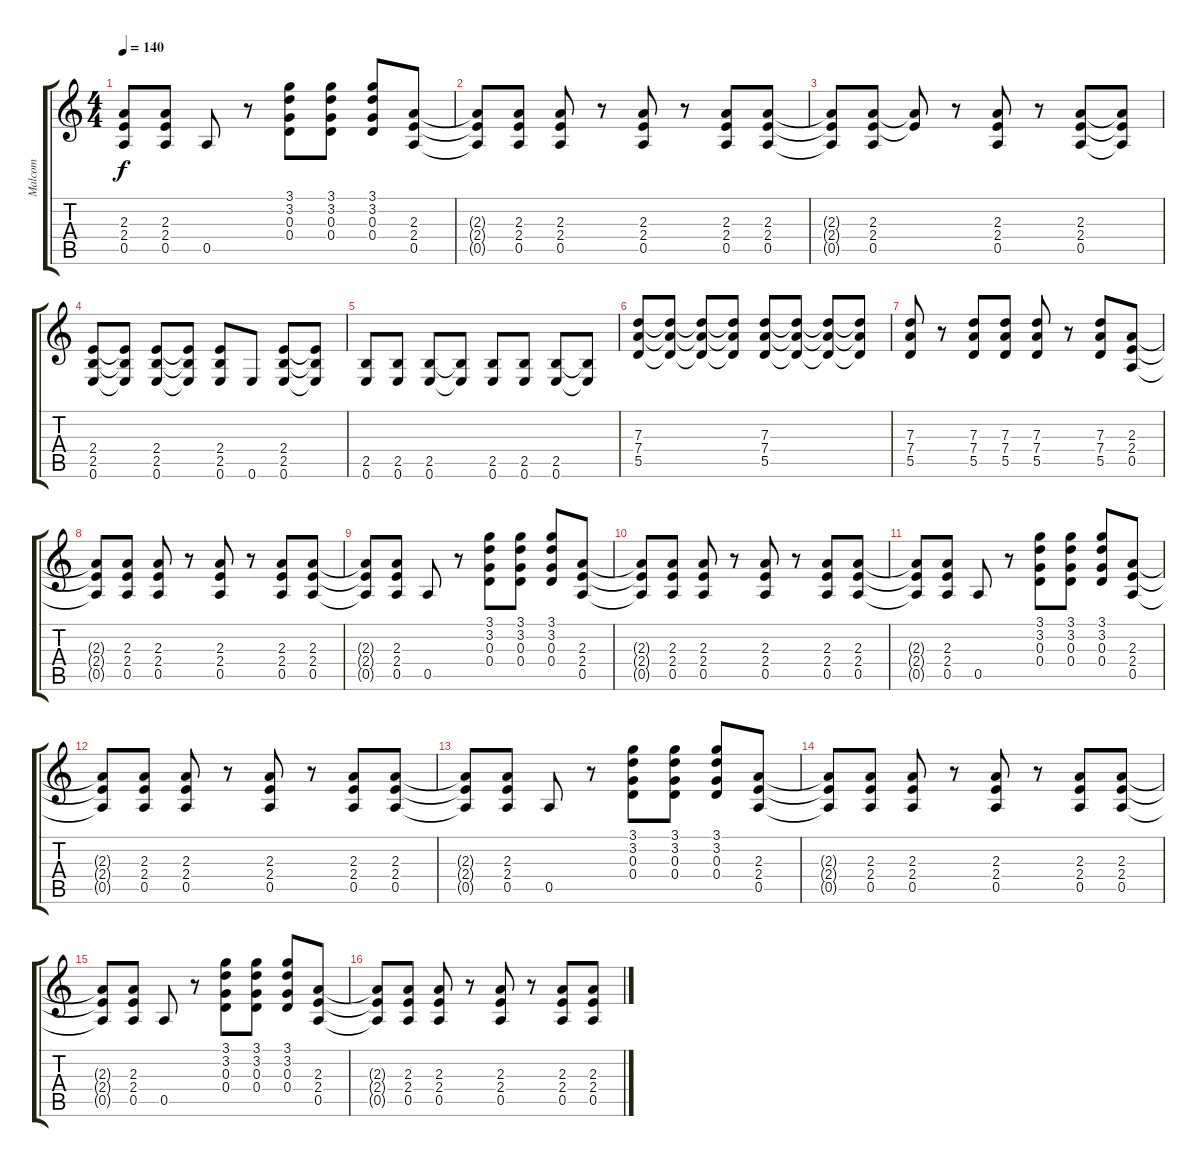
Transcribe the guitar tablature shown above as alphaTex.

\track ("Malcom" "Malcom") {instrument distortionguitar}
\staff {score tabs}
\tuning (E4 B3 G3 D3 A2 E2) {hide}
\ts (4 4)
\tempo 140
\clef g2
\ks c
(2.3{t} 2.4{t} 0.5{t}).8{dy f} (2.3 2.4 0.5).8 0.5.8 r.8 (3.1 3.2 0.3 0.4).8 (3.1 3.2 0.3 0.4).8 (3.1 3.2 0.3 0.4).8 (2.3 2.4 0.5).8 |
(2.3{t} 2.4{t} 0.5{t}).8 (2.3 2.4 0.5).8 (2.3 2.4 0.5).8 r.8 (2.3 2.4 0.5).8 r.8 (2.3 2.4 0.5).8 (2.3 2.4 0.5).8 |
(2.3{t} 2.4{t} 0.5{t}).8 (2.3 2.4 0.5).8 (2.3{t} 2.4{t}).8 r.8 (2.3 2.4 0.5).8 r.8 (2.3 2.4 0.5).8 (2.3{t} 2.4{t} 0.5{t}).8 |
(2.4 2.5 0.6).8 (2.4{t} 2.5{t} 0.6{t}).8 (2.4 2.5 0.6).8 (2.4{t} 2.5{t} 0.6{t}).8 (2.4 2.5 0.6).8 0.6.8 (2.4 2.5 0.6).8 (2.4{t} 2.5{t} 0.6{t}).8 |
(2.5 0.6).8 (2.5 0.6).8 (2.5 0.6).8 (2.5{t} 0.6{t}).8 (2.5 0.6).8 (2.5 0.6).8 (2.5 0.6).8 (2.5{t} 0.6{t}).8 |
(7.3 7.4 5.5).8 (7.3{t} 7.4{t} 5.5{t}).8 (7.3{t} 7.4{t} 5.5{t}).8 (7.3{t} 7.4{t} 5.5{t}).8 (7.3 7.4 5.5).8 (7.3{t} 7.4{t} 5.5{t}).8 (7.3{t} 7.4{t} 5.5{t}).8 (7.3{t} 7.4{t} 5.5{t}).8 |
(7.3 7.4 5.5).8 r.8 (7.3 7.4 5.5).8 (7.3 7.4 5.5).8 (7.3 7.4 5.5).8 r.8 (7.3 7.4 5.5).8 (2.3 2.4 0.5).8 |
(2.3{t} 2.4{t} 0.5{t}).8 (2.3 2.4 0.5).8 (2.3 2.4 0.5).8 r.8 (2.3 2.4 0.5).8 r.8 (2.3 2.4 0.5).8 (2.3 2.4 0.5).8 |
(2.3{t} 2.4{t} 0.5{t}).8 (2.3 2.4 0.5).8 0.5.8 r.8 (3.1 3.2 0.3 0.4).8 (3.1 3.2 0.3 0.4).8 (3.1 3.2 0.3 0.4).8 (2.3 2.4 0.5).8 |
(2.3{t} 2.4{t} 0.5{t}).8 (2.3 2.4 0.5).8 (2.3 2.4 0.5).8 r.8 (2.3 2.4 0.5).8 r.8 (2.3 2.4 0.5).8 (2.3 2.4 0.5).8 |
(2.3{t} 2.4{t} 0.5{t}).8 (2.3 2.4 0.5).8 0.5.8 r.8 (3.1 3.2 0.3 0.4).8 (3.1 3.2 0.3 0.4).8 (3.1 3.2 0.3 0.4).8 (2.3 2.4 0.5).8 |
(2.3{t} 2.4{t} 0.5{t}).8 (2.3 2.4 0.5).8 (2.3 2.4 0.5).8 r.8 (2.3 2.4 0.5).8 r.8 (2.3 2.4 0.5).8 (2.3 2.4 0.5).8 |
(2.3{t} 2.4{t} 0.5{t}).8 (2.3 2.4 0.5).8 0.5.8 r.8 (3.1 3.2 0.3 0.4).8 (3.1 3.2 0.3 0.4).8 (3.1 3.2 0.3 0.4).8 (2.3 2.4 0.5).8 |
(2.3{t} 2.4{t} 0.5{t}).8 (2.3 2.4 0.5).8 (2.3 2.4 0.5).8 r.8 (2.3 2.4 0.5).8 r.8 (2.3 2.4 0.5).8 (2.3 2.4 0.5).8 |
(2.3{t} 2.4{t} 0.5{t}).8 (2.3 2.4 0.5).8 0.5.8 r.8 (3.1 3.2 0.3 0.4).8 (3.1 3.2 0.3 0.4).8 (3.1 3.2 0.3 0.4).8 (2.3 2.4 0.5).8 |
(2.3{t} 2.4{t} 0.5{t}).8 (2.3 2.4 0.5).8 (2.3 2.4 0.5).8 r.8 (2.3 2.4 0.5).8 r.8 (2.3 2.4 0.5).8 (2.3 2.4 0.5).8
